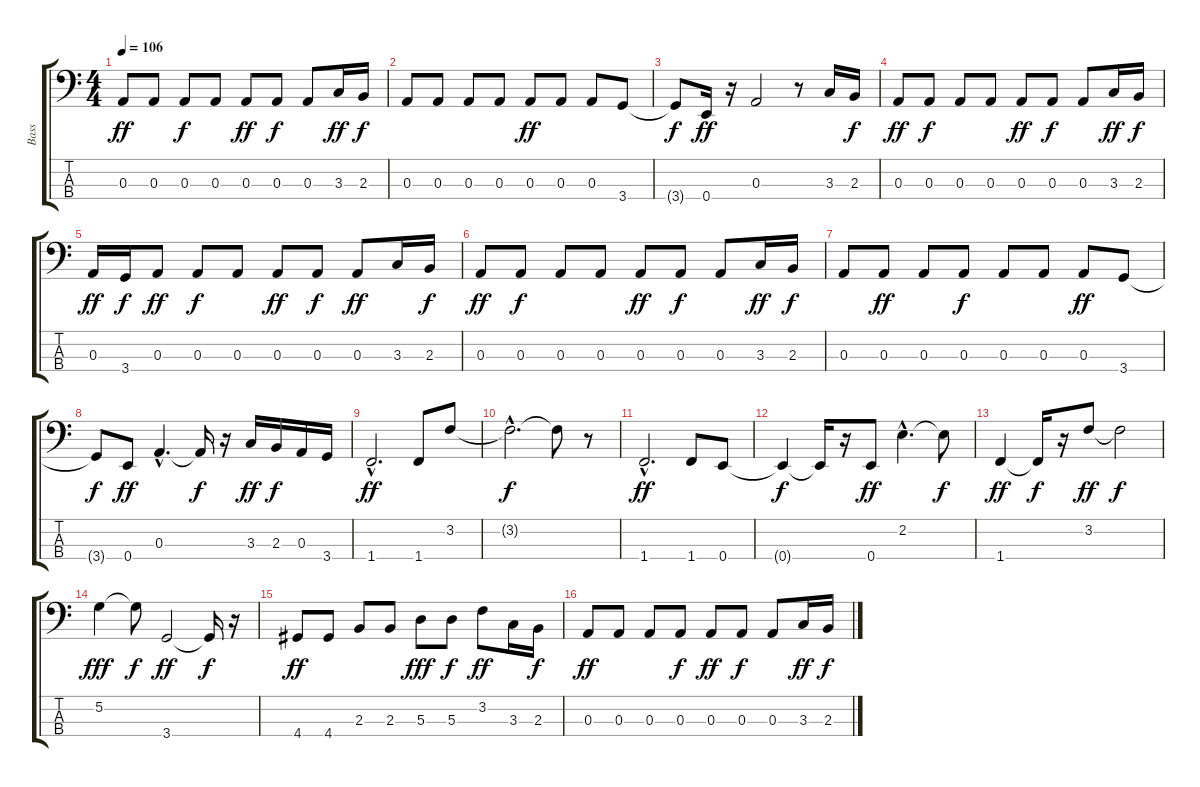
\track ("Bass" "Bass") {instrument electricbassfinger}
\staff {score tabs}
\tuning (G2 D2 A1 E1) {hide}
\ts (4 4)
\tempo 106
\clef f4
\ks c
0.3.8{dy ff} 0.3.8 0.3.8{dy f} 0.3.8 0.3.8{dy ff} 0.3.8{dy f} 0.3.8 3.3.16{dy ff} 2.3.16{dy f} |
0.3.8 0.3.8 0.3.8 0.3.8 0.3.8{dy ff} 0.3.8 0.3.8 3.4.8 |
3.4{t}.8{dy f} 0.4.16{dy ff} r.16 0.3.2 r.8 3.3.16 2.3.16{dy f} |
0.3.8{dy ff} 0.3.8{dy f} 0.3.8 0.3.8 0.3.8{dy ff} 0.3.8{dy f} 0.3.8 3.3.16{dy ff} 2.3.16{dy f} |
0.3.16{dy ff} 3.4.16{dy f} 0.3.8{dy ff} 0.3.8{dy f} 0.3.8 0.3.8{dy ff} 0.3.8{dy f} 0.3.8{dy ff} 3.3.16 2.3.16{dy f} |
0.3.8{dy ff} 0.3.8{dy f} 0.3.8 0.3.8 0.3.8{dy ff} 0.3.8{dy f} 0.3.8 3.3.16{dy ff} 2.3.16{dy f} |
0.3.8 0.3.8{dy ff} 0.3.8 0.3.8{dy f} 0.3.8 0.3.8 0.3.8{dy ff} 3.4.8 |
3.4{t}.8{dy f} 0.4.8{dy ff} 0.3{hac}.4{d} 0.3{t}.16{dy f} r.16 3.3.16{dy ff} 2.3.16{dy f} 0.3.16 3.4.16 |
1.4{hac}.2{d dy ff} 1.4.8 3.2.8 |
3.2{hac t}.2{d dy f} 3.2{t}.8 r.8 |
1.4{hac}.2{d dy ff} 1.4.8 0.4.8 |
0.4{t}.4{dy f} 0.4{t}.16 r.16 0.4.8{dy ff} 2.2{hac}.4{d} 2.2{t}.8{dy f} |
1.4.4{dy ff} 1.4{t}.16{dy f} r.16 3.2.8{dy ff} 3.2{t}.2{dy f} |
5.2.4{dy fff} 5.2{t}.8{dy f} 3.4.2{dy ff} 3.4{t}.16{dy f} r.16 |
4.4.8{dy ff} 4.4.8 2.3.8 2.3.8 5.3.8{dy fff} 5.3.8{dy f} 3.2.8{dy ff} 3.3.16 2.3.16{dy f} |
0.3.8{dy ff} 0.3.8 0.3.8 0.3.8{dy f} 0.3.8{dy ff} 0.3.8{dy f} 0.3.8 3.3.16{dy ff} 2.3.16{dy f}
